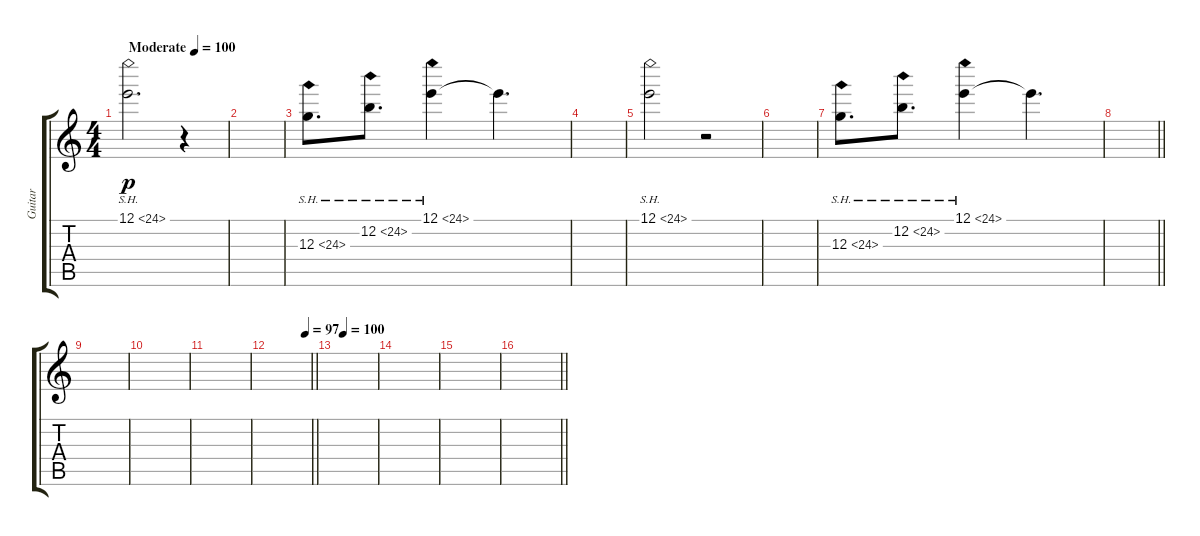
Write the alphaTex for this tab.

\track ("Guitar" "Guitar") {instrument distortionguitar}
\staff {score tabs}
\tuning (E4 B3 G3 D3 A2 E2) {hide}
\ts (4 4)
\tempo (100 "Moderate")
\clef g2
\ks c
12.1{sh 12}.2{d dy p instrument distortionguitar} r.4 |
|
12.3{sh 12}.8{d} 12.2{sh 12}.8{d} 12.1{sh 12}.4 12.1{t}.4{d} |
|
12.1{sh 12}.2 r.2 |
|
12.3{sh 12}.8{d} 12.2{sh 12}.8{d} 12.1{sh 12}.4 12.1{t}.4{d} |
\barLineRight lightlight
|
|
|
|
\tempo (97 0.875)
\barLineRight lightlight
|
\tempo (100 0.1875)
|
|
|
\barLineRight lightlight
